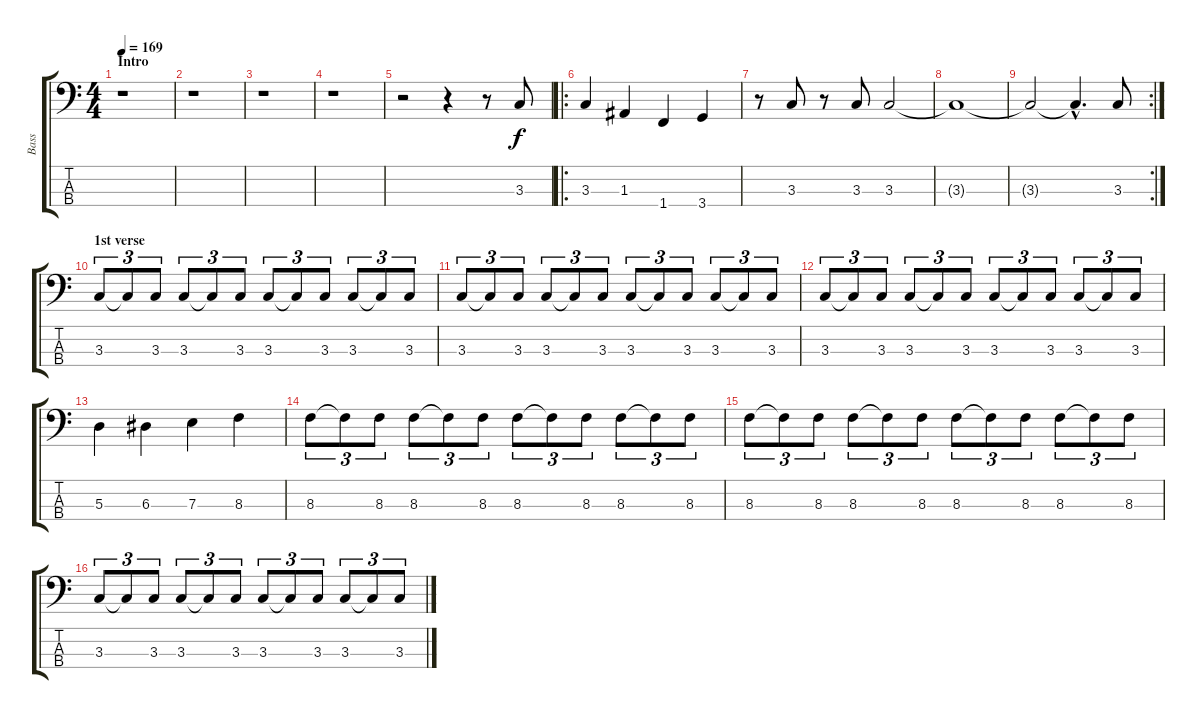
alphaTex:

\track ("Bass" "Bass") {instrument electricbassfinger}
\staff {score tabs}
\tuning (G2 D2 A1 E1) {hide}
\ts (4 4)
\section ("" "Intro")
\tempo 169
\clef f4
\ks c
r.1{dy f instrument electricbassfinger} |
r.1 |
r.1 |
r.1 |
r.2 r.4 r.8 3.3.8 |
\ro
3.3.4 1.3.4 1.4.4 3.4.4 |
r.8 3.3.8 r.8 3.3.8 3.3.2 |
3.3{t}.1 |
\rc 2
3.3{t}.2 3.3{hac t}.4{d} 3.3.8 |
\section ("" "1st verse")
3.3.8{tu (3 2)} 3.3{t}.8{tu (3 2)} 3.3.8{tu (3 2)} 3.3.8{tu (3 2)} 3.3{t}.8{tu (3 2)} 3.3.8{tu (3 2)} 3.3.8{tu (3 2)} 3.3{t}.8{tu (3 2)} 3.3.8{tu (3 2)} 3.3.8{tu (3 2)} 3.3{t}.8{tu (3 2)} 3.3.8{tu (3 2)} |
3.3.8{tu (3 2)} 3.3{t}.8{tu (3 2)} 3.3.8{tu (3 2)} 3.3.8{tu (3 2)} 3.3{t}.8{tu (3 2)} 3.3.8{tu (3 2)} 3.3.8{tu (3 2)} 3.3{t}.8{tu (3 2)} 3.3.8{tu (3 2)} 3.3.8{tu (3 2)} 3.3{t}.8{tu (3 2)} 3.3.8{tu (3 2)} |
3.3.8{tu (3 2)} 3.3{t}.8{tu (3 2)} 3.3.8{tu (3 2)} 3.3.8{tu (3 2)} 3.3{t}.8{tu (3 2)} 3.3.8{tu (3 2)} 3.3.8{tu (3 2)} 3.3{t}.8{tu (3 2)} 3.3.8{tu (3 2)} 3.3.8{tu (3 2)} 3.3{t}.8{tu (3 2)} 3.3.8{tu (3 2)} |
5.3.4 6.3.4 7.3.4 8.3.4 |
8.3.8{tu (3 2)} 8.3{t}.8{tu (3 2)} 8.3.8{tu (3 2)} 8.3.8{tu (3 2)} 8.3{t}.8{tu (3 2)} 8.3.8{tu (3 2)} 8.3.8{tu (3 2)} 8.3{t}.8{tu (3 2)} 8.3.8{tu (3 2)} 8.3.8{tu (3 2)} 8.3{t}.8{tu (3 2)} 8.3.8{tu (3 2)} |
8.3.8{tu (3 2)} 8.3{t}.8{tu (3 2)} 8.3.8{tu (3 2)} 8.3.8{tu (3 2)} 8.3{t}.8{tu (3 2)} 8.3.8{tu (3 2)} 8.3.8{tu (3 2)} 8.3{t}.8{tu (3 2)} 8.3.8{tu (3 2)} 8.3.8{tu (3 2)} 8.3{t}.8{tu (3 2)} 8.3.8{tu (3 2)} |
3.3.8{tu (3 2)} 3.3{t}.8{tu (3 2)} 3.3.8{tu (3 2)} 3.3.8{tu (3 2)} 3.3{t}.8{tu (3 2)} 3.3.8{tu (3 2)} 3.3.8{tu (3 2)} 3.3{t}.8{tu (3 2)} 3.3.8{tu (3 2)} 3.3.8{tu (3 2)} 3.3{t}.8{tu (3 2)} 3.3.8{tu (3 2)}
